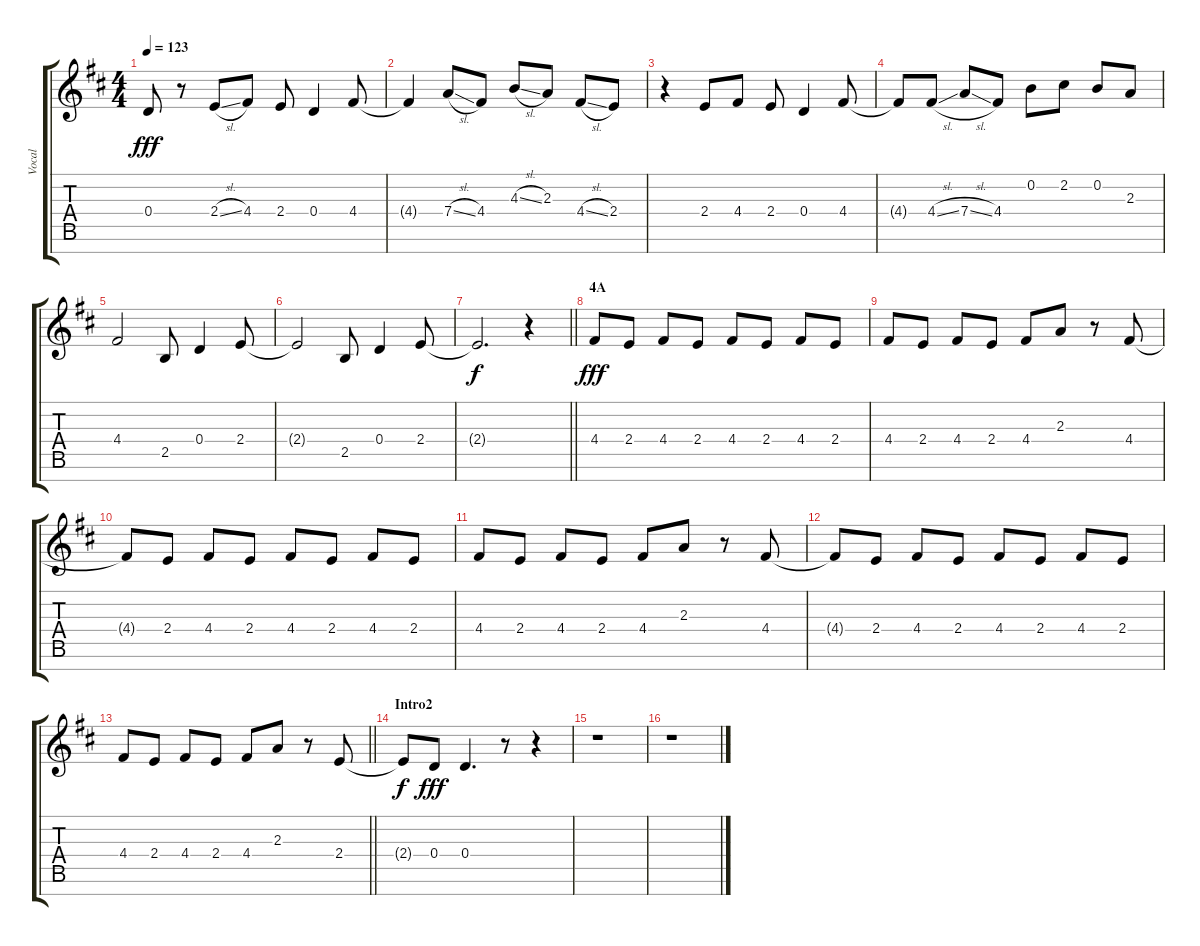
\track ("Vocal" "Vocal") {instrument voiceoohs}
\staff {score tabs}
\tuning (E5 B4 G4 D4 A3 E3 B2) {hide}
\ts (4 4)
\tempo 123
\clef g2
\ks d
0.4.8{dy fff} r.8 2.4{sl}.8 4.4.8 2.4.8 0.4.4 4.4.8 |
4.4{t}.4 7.4{sl}.8 4.4.8 4.3{sl}.8 2.3.8 4.4{sl}.8 2.4.8 |
r.4 2.4.8 4.4.8 2.4.8 0.4.4 4.4.8 |
4.4{t}.8 4.4{sl}.8 7.4{sl}.8 4.4.8 0.2.8 2.2.8 0.2.8 2.3.8 |
4.4.2 2.5.8 0.4.4 2.4.8 |
2.4{t}.2 2.5.8 0.4.4 2.4.8 |
\barLineRight lightlight
2.4{t}.2{d dy f} r.4 |
\section ("" "4A")
4.4.8{dy fff} 2.4.8 4.4.8 2.4.8 4.4.8 2.4.8 4.4.8 2.4.8 |
4.4.8 2.4.8 4.4.8 2.4.8 4.4.8 2.3.8 r.8 4.4.8 |
4.4{t}.8 2.4.8 4.4.8 2.4.8 4.4.8 2.4.8 4.4.8 2.4.8 |
4.4.8 2.4.8 4.4.8 2.4.8 4.4.8 2.3.8 r.8 4.4.8 |
4.4{t}.8 2.4.8 4.4.8 2.4.8 4.4.8 2.4.8 4.4.8 2.4.8 |
\barLineRight lightlight
4.4.8 2.4.8 4.4.8 2.4.8 4.4.8 2.3.8 r.8 2.4.8 |
\section ("" "Intro2")
2.4{t}.8{dy f} 0.4.8{dy fff} 0.4.4{d} r.8 r.4 |
r.1 |
r.1
